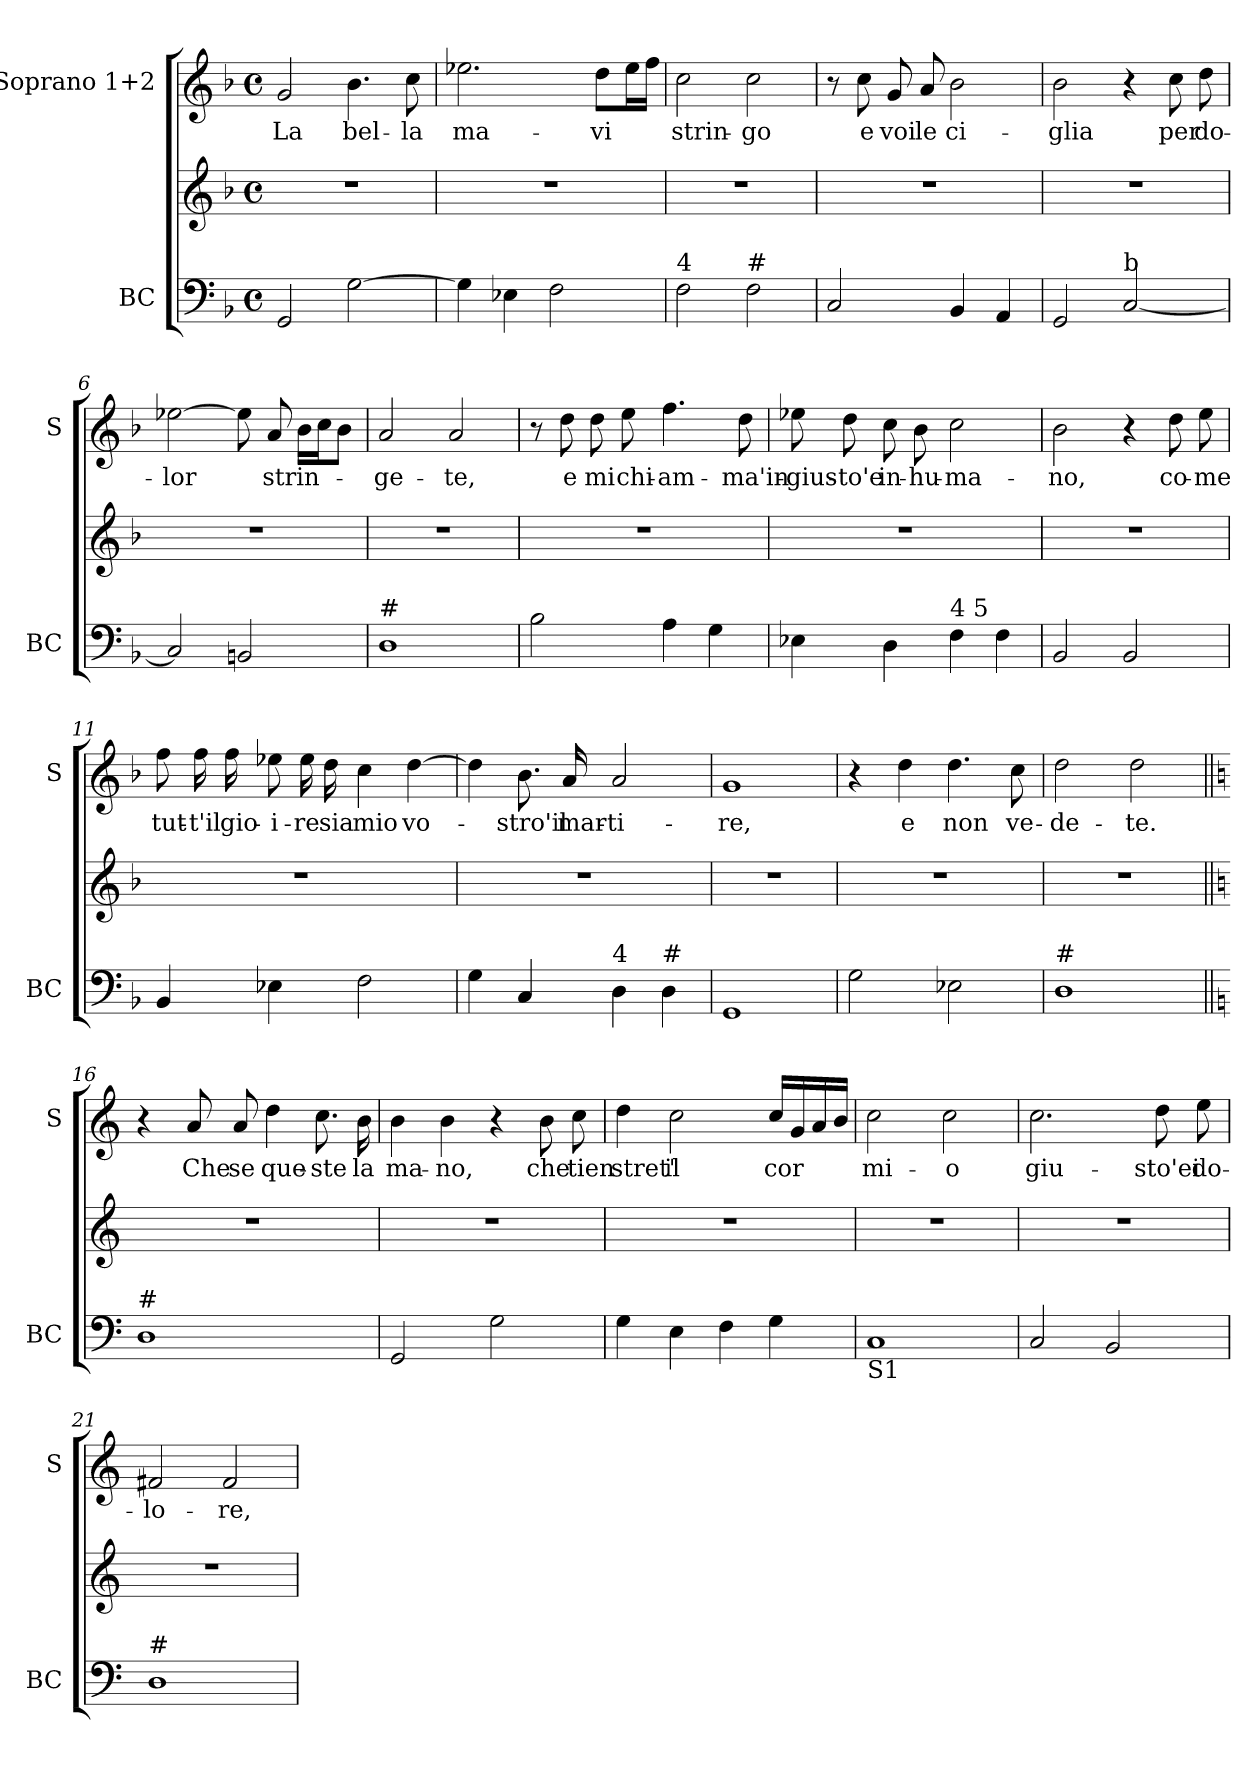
**kern	**kern	**kern	**text
*part2	*part2	*part1	*part1
*staff3	*staff2	*staff1	*staff1
*I"BC	*	*I"Soprano 1+2	*
*I'BC	*	*I'S	*
*clefF4	*clefG2	*clefG2	*
*k[b-]	*k[b-]	*k[b-]	*
*F:	*F:	*F:	*
*M4/4	*M4/4	*M4/4	*
*met(c)	*met(c)	*met(c)	*
=1	=1	=1	=1
!	!	!	!LO:LY:b
2GG/	1r	2g/	La
!	!	!	!LO:LY:b
[2G\	.	4.b-\	bel-
!	!	!	!LO:LY:b
.	.	8cc\	-la
=2	=2	=2	=2
!	!	!	!LO:LY:b
4G\]	1r	2.ee-X\	ma-
4E-X\	.	.	.
2F\	.	.	.
!	!	!	!LO:LY:b
.	.	8dd\L	-vi
.	.	16ee-\L	.
.	.	16ff\JJ	.
=3	=3	=3	=3
!LO:TX:a:t=4	!	!	!
!	!	!	!LO:LY:b
2F\	1r	2cc\	strin-
!LO:TX:a:t=#	!	!	!
!	!	!	!LO:LY:b
2F\	.	2cc\	-go
=4	=4	=4	=4
2C/	1r	8r	.
!	!	!	!LO:LY:b
.	.	8cc\	e
!	!	!	!LO:LY:b
.	.	8g/	voi
!	!	!	!LO:LY:b
.	.	8a/	le
!	!	!	!LO:LY:b
4BB-/	.	2b-\	ci-
4AA/	.	.	.
!!LO:LB:g=z
=5	=5	=5	=5
!	!	!	!LO:LY:b
2GG/	1r	2b-\	-glia
!LO:TX:a:t=b	!	!	!
[2C/	.	4r	.
!	!	!	!LO:LY:b
.	.	8cc\	per
!	!	!	!LO:LY:b
.	.	8dd\	do-
=6	=6	=6	=6
!	!	!	!LO:LY:b
2C/]	1r	[2ee-X\	-lor
2BBn/	.	8ee-\]	.
!	!	!	!LO:LY:b
.	.	8a/	strin-
.	.	16b-\LL	.
.	.	16cc\J	.
.	.	8b-\J	.
=7	=7	=7	=7
!LO:TX:a:t=#	!	!	!
!	!	!	!LO:LY:b
1D	1r	2a/	-ge-
!	!	!	!LO:LY:b
.	.	2a/	-te,
=8	=8	=8	=8
2B-\	1r	8r	.
!	!	!	!LO:LY:b
.	.	8dd\	e
!	!	!	!LO:LY:b
.	.	8dd\	mi
!	!	!	!LO:LY:b
.	.	8ee\	chi-
!	!	!	!LO:LY:b
4A\	.	4.ff\	-am-
4G\	.	.	.
!	!	!	!LO:LY:b
.	.	8dd\	-ma'in-
!!LO:LB:g=z
=9	=9	=9	=9
!	!	!	!LO:LY:b
4E-X\	1r	8ee-X\	-gius-
!	!	!	!LO:LY:b
.	.	8dd\	-to'e
!	!	!	!LO:LY:b
4D\	.	8cc\	in-
!	!	!	!LO:LY:b
.	.	8b-\	-hu-
!LO:TX:a:t=4     5	!	!	!
!	!	!	!LO:LY:b
4F\	.	2cc\	-ma-
4F\	.	.	.
=10	=10	=10	=10
!	!	!	!LO:LY:b
2BB-/	1r	2b-\	-no,
2BB-/	.	4r	.
!	!	!	!LO:LY:b
.	.	8dd\	co-
!	!	!	!LO:LY:b
.	.	8ee\	-me
=11	=11	=11	=11
!	!	!	!LO:LY:b
4BB-/	1r	8ff\	tut-
!	!	!	!LO:LY:b
.	.	16ff\	-t'il
!	!	!	!LO:LY:b
.	.	16ff\	gio-
!	!	!	!LO:LY:b
4E-X\	.	8ee-X\	-i-
!	!	!	!LO:LY:b
.	.	16ee-\	-re
!	!	!	!LO:LY:b
.	.	16dd\	sia
!	!	!	!LO:LY:b
2F\	.	4cc\	mio
!	!	!	!LO:LY:b
.	.	[4dd\	vo-
=12	=12	=12	=12
4G\	1r	4dd\]	.
!	!	!	!LO:LY:b
4C/	.	8.b-\	-stro'il
!	!	!	!LO:LY:b
.	.	16a/	mar-
!LO:TX:a:t=4	!	!	!
!	!	!	!LO:LY:b
4D\	.	2a/	-ti-
!LO:TX:a:t=#	!	!	!
4D\	.	.	.
!!LO:PB:g=z
=13	=13	=13	=13
!	!	!	!LO:LY:b
1GG	1r	1g	-re,
=14	=14	=14	=14
2G\	1r	4r	.
!	!	!	!LO:LY:b
.	.	4dd\	e
!	!	!	!LO:LY:b
2E-X\	.	4.dd\	non
!	!	!	!LO:LY:b
.	.	8cc\	ve-
=15	=15	=15	=15
!LO:TX:a:t=#	!	!	!
!	!	!	!LO:LY:b
1D	1r	2dd\	-de-
!	!	!	!LO:LY:b
.	.	2dd\	-te.
=16||	=16||	=16||	=16||
*k[]	*k[]	*k[]	*
*C:	*C:	*C:	*
!LO:TX:a:t=#	!	!	!
1D	1r	4r	.
!	!	!	!LO:LY:b
.	.	8a/	Che
!	!	!	!LO:LY:b
.	.	8a/	se
!	!	!	!LO:LY:b
.	.	4dd\	que-
!	!	!	!LO:LY:b
.	.	8.cc\	-ste
!	!	!	!LO:LY:b
.	.	16b\	la
=17	=17	=17	=17
!	!	!	!LO:LY:b
2GG/	1r	4b\	ma-
!	!	!	!LO:LY:b
.	.	4b\	-no,
2G\	.	4r	.
!	!	!	!LO:LY:b
.	.	8b\	che
!	!	!	!LO:LY:b
.	.	8cc\	tien
!!LO:LB:g=z
=18	=18	=18	=18
!	!	!	!LO:LY:b
4G\	1r	4dd\	stret'
!	!	!	!LO:LY:b
4E\	.	2cc\	il
4F\	.	.	.
!	!	!	!LO:LY:b
4G\	.	16cc/LL	cor
.	.	16g/	.
.	.	16a/	.
.	.	16b/JJ	.
=19	=19	=19	=19
!LO:TX:b:t=S1	!	!	!
!	!	!	!LO:LY:b
1C	1r	2cc\	mi-
!	!	!	!LO:LY:b
.	.	2cc\	-o
=20	=20	=20	=20
!	!	!	!LO:LY:b
2C/	1r	2.cc\	giu-
2BB/	.	.	.
!	!	!	!LO:LY:b
.	.	8dd\	-sto'ei
!	!	!	!LO:LY:b
.	.	8ee\	do-
=21	=21	=21	=21
!LO:TX:a:t=#	!	!	!
!	!	!	!LO:LY:b
1D	1r	2f#X/	-lo-
!	!	!	!LO:LY:b
.	.	2f#/	-re,
=	=	=	=
*-	*-	*-	*-
